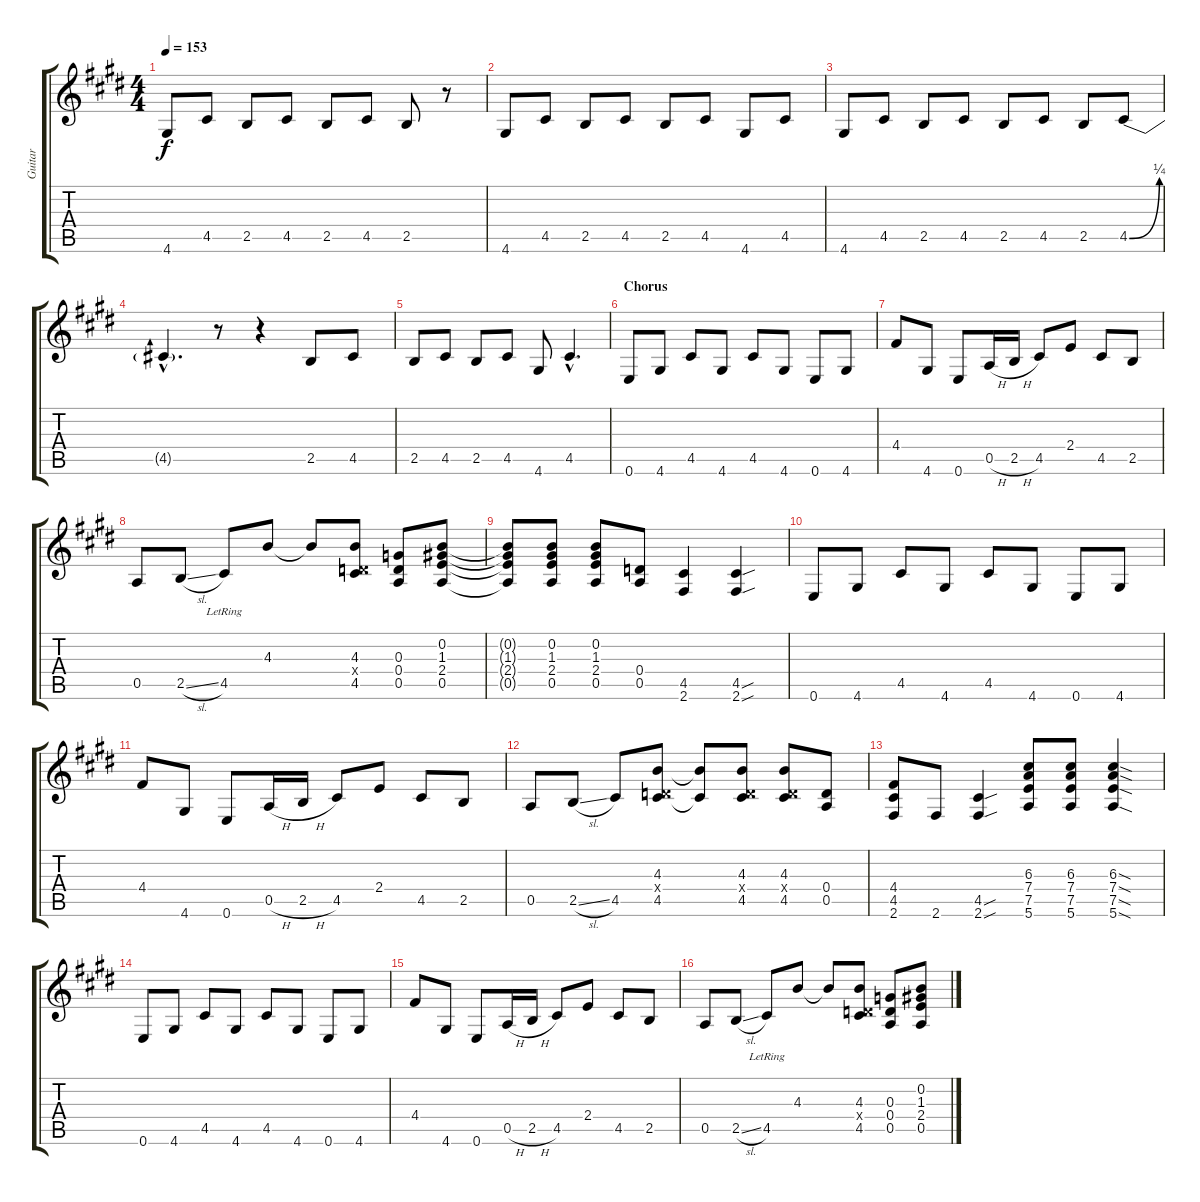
\track ("Guitar" "Guitar") {instrument distortionguitar}
\staff {score tabs}
\tuning (E4 B3 G3 D3 A2 E2) {hide}
\ts (4 4)
\tempo 153
\clef g2
\ks e
4.6.8{dy f} 4.5.8 2.5.8 4.5.8 2.5.8 4.5.8 2.5.8 r.8 |
4.6.8 4.5.8 2.5.8 4.5.8 2.5.8 4.5.8 4.6.8 4.5.8 |
4.6.8 4.5.8 2.5.8 4.5.8 2.5.8 4.5.8 2.5.8 4.5{be (bend 0 0 60 1)}.8 |
4.5{hac t}.4{d} r.8 r.4 2.5.8 4.5.8 |
2.5.8 4.5.8 2.5.8 4.5.8 4.6.8 4.5{hac}.4{d} |
\section ("" "Chorus")
0.6.8{instrument distortionguitar} 4.6.8 4.5.8 4.6.8 4.5.8 4.6.8 0.6.8 4.6.8 |
4.4.8 4.6.8 0.6.8 0.5{h}.16 2.5{h}.16 4.5.8 2.4.8 4.5.8 2.5.8 |
0.5.8 2.5{sl}.8 4.5{lr}.8 4.3.8 4.3{t}.8 (4.3 0.4{x} 4.5).8 (0.3 0.4 0.5).8 (0.2 1.3 2.4 0.5).8 |
(0.2{t} 1.3{t} 2.4{t} 0.5{t}).8 (0.2 1.3 2.4 0.5).8 (0.2 1.3 2.4 0.5).8 (0.4 0.5).8 (4.5 2.6).4 (4.5{sou} 2.6{sou}).4 |
0.6.8 4.6.8 4.5.8 4.6.8 4.5.8 4.6.8 0.6.8 4.6.8 |
4.4.8 4.6.8 0.6.8 0.5{h}.16 2.5{h}.16 4.5.8 2.4.8 4.5.8 2.5.8 |
0.5.8 2.5{sl}.8 4.5.8 (4.3 0.4{x} 4.5).8 (4.3{t} 4.5{t}).8 (4.3 0.4{x} 4.5).8 (4.3 0.4{x} 4.5).8 (0.4 0.5).8 |
(4.4 4.5 2.6).8 2.6.8 (4.5{sou} 2.6{sou}).4 (6.3 7.4 7.5 5.6).8 (6.3 7.4 7.5 5.6).8 (6.3{sod} 7.4{sod} 7.5{sod} 5.6{sod}).4 |
0.6.8{instrument distortionguitar} 4.6.8 4.5.8 4.6.8 4.5.8 4.6.8 0.6.8 4.6.8 |
4.4.8 4.6.8 0.6.8 0.5{h}.16 2.5{h}.16 4.5.8 2.4.8 4.5.8 2.5.8 |
0.5.8 2.5{sl}.8 4.5{lr}.8 4.3.8 4.3{t}.8 (4.3 0.4{x} 4.5).8 (0.3 0.4 0.5).8 (0.2 1.3 2.4 0.5).8
